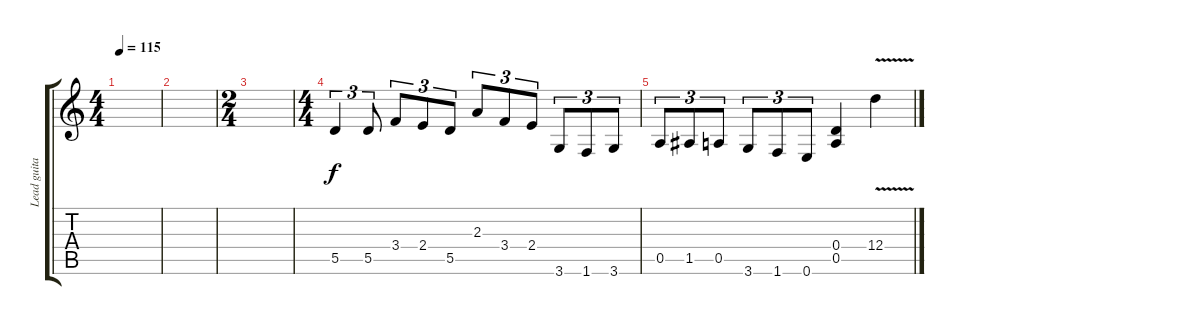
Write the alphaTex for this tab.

\track ("Lead guitar" "Lead guita") {instrument distortionguitar}
\staff {score tabs}
\tuning (E4 B3 G3 D3 A2 E2) {hide}
\ts (4 4)
\tempo 115
\clef g2
\ks c
|
|
\ts (2 4)
|
\ts (4 4)
5.5.4{tu (3 2)} 5.5.8{tu (3 2)} 3.4.8{tu (3 2)} 2.4.8{tu (3 2)} 5.5.8{tu (3 2)} 2.3.8{tu (3 2)} 3.4.8{tu (3 2)} 2.4.8{tu (3 2)} 3.6.8{tu (3 2)} 1.6.8{tu (3 2)} 3.6.8{tu (3 2)} |
0.5.8{tu (3 2)} 1.5.8{tu (3 2)} 0.5.8{tu (3 2)} 3.6.8{tu (3 2)} 1.6.8{tu (3 2)} 0.6.8{tu (3 2)} (0.4 0.5).4 12.4{v}.4
